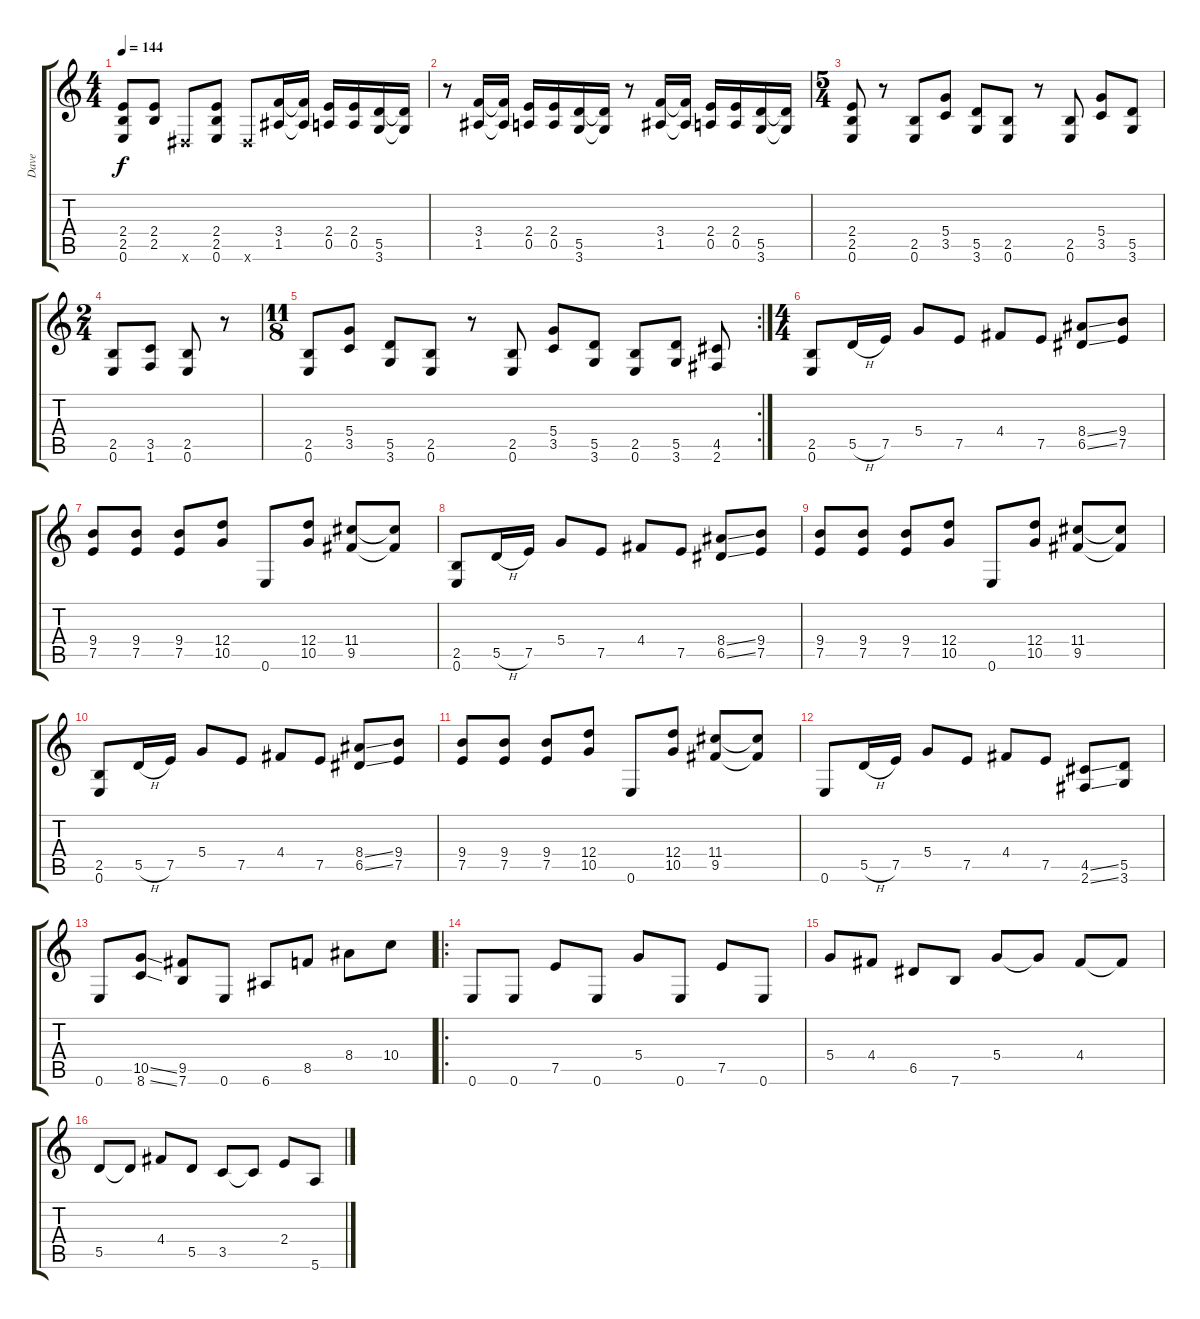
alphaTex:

\track ("Dave" "Dave") {instrument distortionguitar}
\staff {score tabs}
\tuning (E4 B3 G3 D3 A2 E2) {hide}
\ts (4 4)
\tempo 144
\clef g2
\ks c
(2.4 2.5 0.6).8{dy f} (2.4 2.5).8 -1.6{x}.8 (2.4 2.5 0.6).8 -1.6{x}.8 (3.4 1.5).16 (3.4{t} 1.5{t}).16 (2.4 0.5).16 (2.4 0.5).16 (5.5 3.6).16 (5.5{t} 3.6{t}).16 |
r.8 (3.4 1.5).16 (3.4{t} 1.5{t}).16 (2.4 0.5).16 (2.4 0.5).16 (5.5 3.6).16 (5.5{t} 3.6{t}).16 r.8 (3.4 1.5).16 (3.4{t} 1.5{t}).16 (2.4 0.5).16 (2.4 0.5).16 (5.5 3.6).16 (5.5{t} 3.6{t}).16 |
\ts (5 4)
(2.4 2.5 0.6).8 r.8 (2.5 0.6).8 (5.4 3.5).8 (5.5 3.6).8 (2.5 0.6).8 r.8 (2.5 0.6).8 (5.4 3.5).8 (5.5 3.6).8 |
\ts (2 4)
(2.5 0.6).8 (3.5 1.6).8 (2.5 0.6).8 r.8 |
\rc 2
\ts (11 8)
(2.5 0.6).8 (5.4 3.5).8 (5.5 3.6).8 (2.5 0.6).8 r.8 (2.5 0.6).8 (5.4 3.5).8 (5.5 3.6).8 (2.5 0.6).8 (5.5 3.6).8 (4.5 2.6).8 |
\ts (4 4)
(2.5 0.6).8 5.5{h}.16 7.5.16 5.4.8 7.5.8 4.4.8 7.5.8 (8.4{ss} 6.5{ss}).8 (9.4 7.5).8 |
(9.4 7.5).8 (9.4 7.5).8 (9.4 7.5).8 (12.4 10.5).8 0.6.8 (12.4 10.5).8 (11.4 9.5).8 (11.4{t} 9.5{t}).8 |
(2.5 0.6).8 5.5{h}.16 7.5.16 5.4.8 7.5.8 4.4.8 7.5.8 (8.4{ss} 6.5{ss}).8 (9.4 7.5).8 |
(9.4 7.5).8 (9.4 7.5).8 (9.4 7.5).8 (12.4 10.5).8 0.6.8 (12.4 10.5).8 (11.4 9.5).8 (11.4{t} 9.5{t}).8 |
(2.5 0.6).8 5.5{h}.16 7.5.16 5.4.8 7.5.8 4.4.8 7.5.8 (8.4{ss} 6.5{ss}).8 (9.4 7.5).8 |
(9.4 7.5).8 (9.4 7.5).8 (9.4 7.5).8 (12.4 10.5).8 0.6.8 (12.4 10.5).8 (11.4 9.5).8 (11.4{t} 9.5{t}).8 |
0.6.8 5.5{h}.16 7.5.16 5.4.8 7.5.8 4.4.8 7.5.8 (4.5{ss} 2.6{ss}).8 (5.5 3.6).8 |
0.6.8 (10.5{ss} 8.6{ss}).8 (9.5 7.6).8 0.6.8 6.6.8 8.5.8 8.4.8 10.4.8 |
\ro
0.6.8 0.6.8 7.5.8 0.6.8 5.4.8 0.6.8 7.5.8 0.6.8 |
5.4.8 4.4.8 6.5.8 7.6.8 5.4.8 5.4{t}.8 4.4.8 4.4{t}.8 |
5.5.8 5.5{t}.8 4.4.8 5.5.8 3.5.8 3.5{t}.8 2.4.8 5.6.8
